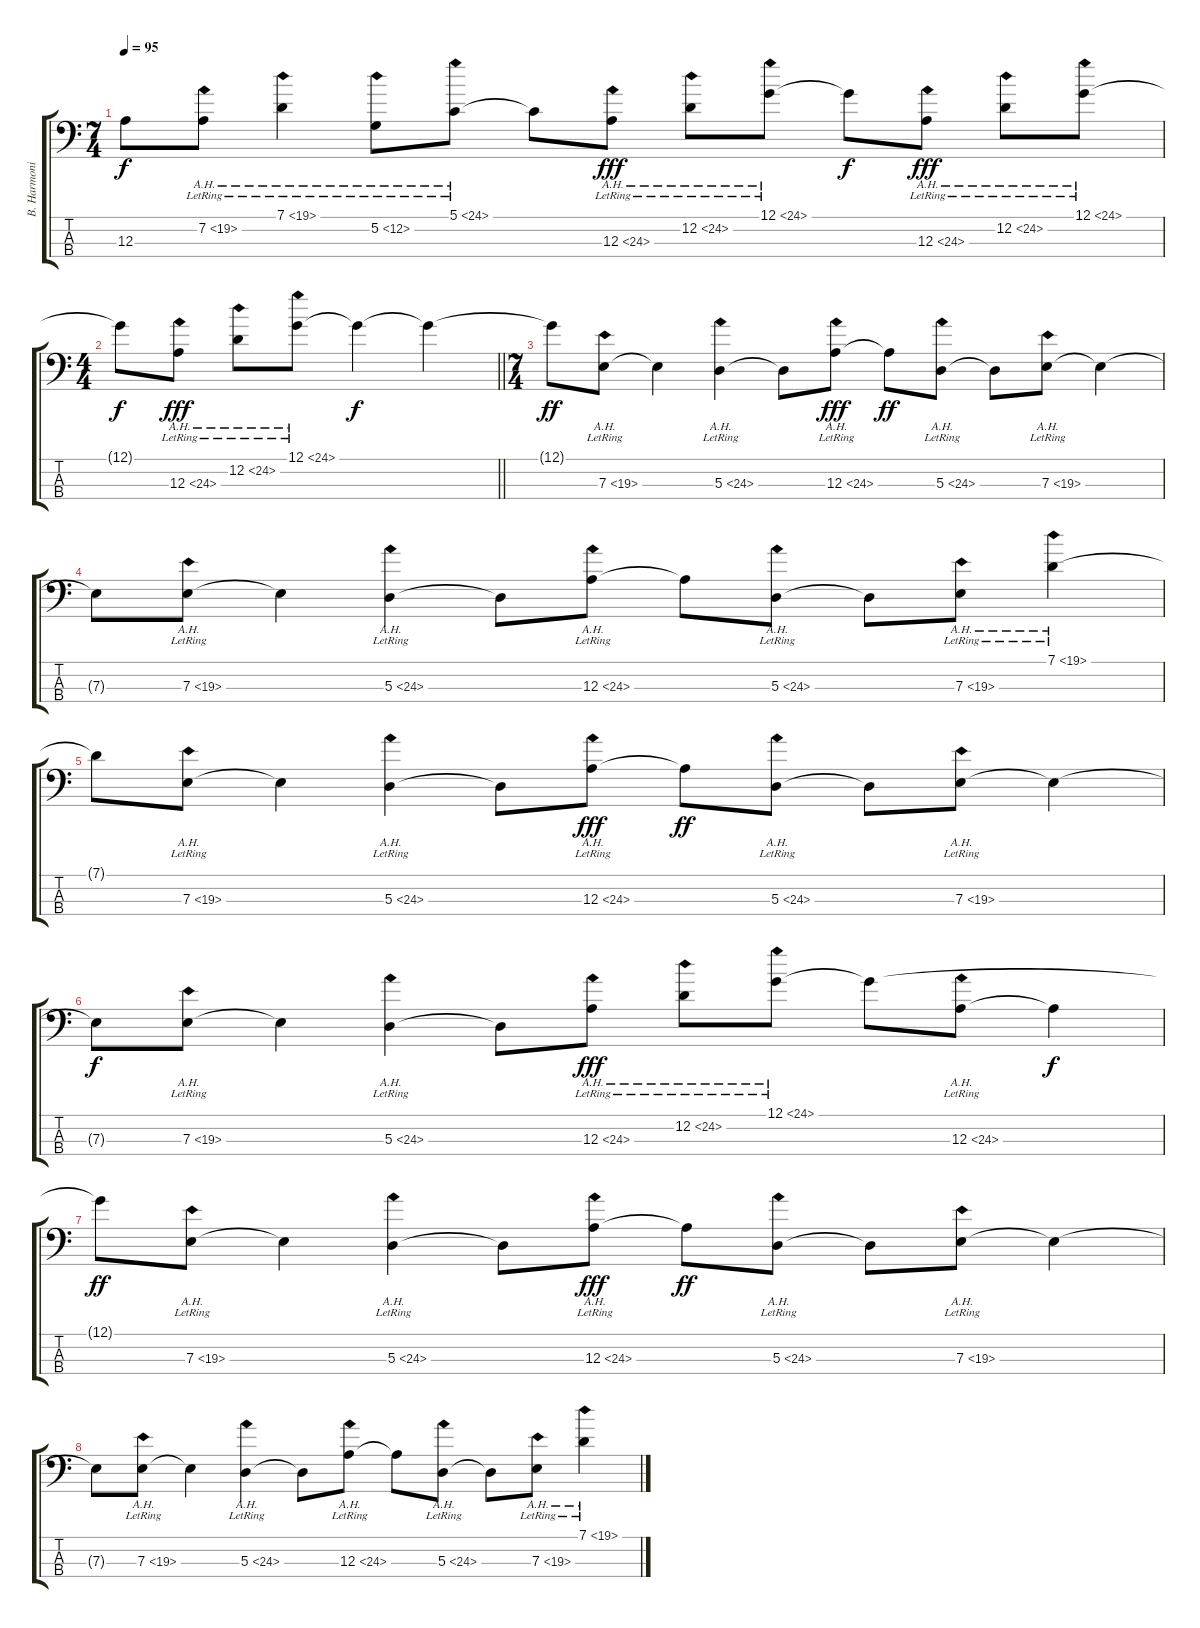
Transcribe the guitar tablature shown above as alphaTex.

\track ("B. Harmonics" "B. Harmoni") {instrument electricguitarclean}
\staff {score tabs}
\tuning (G2 D2 A1 D1) {hide}
\ts (7 4)
\tempo 95
\clef f4
\ks c
12.3{t}.8{dy f} 7.2{ah 12 lr}.8 7.1{ah 12 lr}.4 5.2{ah 7 lr}.8 5.1{ah 19 lr}.8 5.1{t}.8 12.3{ah 12 lr}.8{dy fff} 12.2{ah 12 lr}.8 12.1{ah 12 lr}.8 12.1{t}.8{dy f} 12.3{ah 12 lr}.8{dy fff} 12.2{ah 12 lr}.8 12.1{ah 12 lr}.8 |
\ts (4 4)
\barLineRight lightlight
12.1{t}.8{dy f} 12.3{ah 12 lr}.8{dy fff} 12.2{ah 12 lr}.8 12.1{ah 12 lr}.8 12.1{t}.4{dy f} 12.1{t}.4 |
\ts (7 4)
\section ("" "")
12.1{t}.8{dy ff} 7.3{ah 12 lr}.8 7.3{t}.4 5.3{ah 19 lr}.4 5.3{t}.8 12.3{ah 12 lr}.8{dy fff} 12.3{t}.8{dy ff} 5.3{ah 19 lr}.8 5.3{t}.8 7.3{ah 12 lr}.8 7.3{t}.4 |
7.3{t}.8 7.3{ah 12 lr}.8 7.3{t}.4 5.3{ah 19 lr}.4 5.3{t}.8 12.3{ah 12 lr}.8 12.3{t}.8 5.3{ah 19 lr}.8 5.3{t}.8 7.3{ah 12 lr}.8 7.1{ah 12 lr}.4 |
7.1{t}.8 7.3{ah 12 lr}.8 7.3{t}.4 5.3{ah 19 lr}.4 5.3{t}.8 12.3{ah 12 lr}.8{dy fff} 12.3{t}.8{dy ff} 5.3{ah 19 lr}.8 5.3{t}.8 7.3{ah 12 lr}.8 7.3{t}.4 |
7.3{t}.8{dy f} 7.3{ah 12 lr}.8 7.3{t}.4 5.3{ah 19 lr}.4 5.3{t}.8 12.3{ah 12 lr}.8{dy fff} 12.2{ah 12 lr}.8 12.1{ah 12 lr}.8 12.1{t}.8 12.3{ah 12 lr}.8 12.3{t}.4{dy f} |
12.1{t}.8{dy ff} 7.3{ah 12 lr}.8 7.3{t}.4 5.3{ah 19 lr}.4 5.3{t}.8 12.3{ah 12 lr}.8{dy fff} 12.3{t}.8{dy ff} 5.3{ah 19 lr}.8 5.3{t}.8 7.3{ah 12 lr}.8 7.3{t}.4 |
7.3{t}.8 7.3{ah 12 lr}.8 7.3{t}.4 5.3{ah 19 lr}.4 5.3{t}.8 12.3{ah 12 lr}.8 12.3{t}.8 5.3{ah 19 lr}.8 5.3{t}.8 7.3{ah 12 lr}.8 7.1{ah 12 lr}.4
